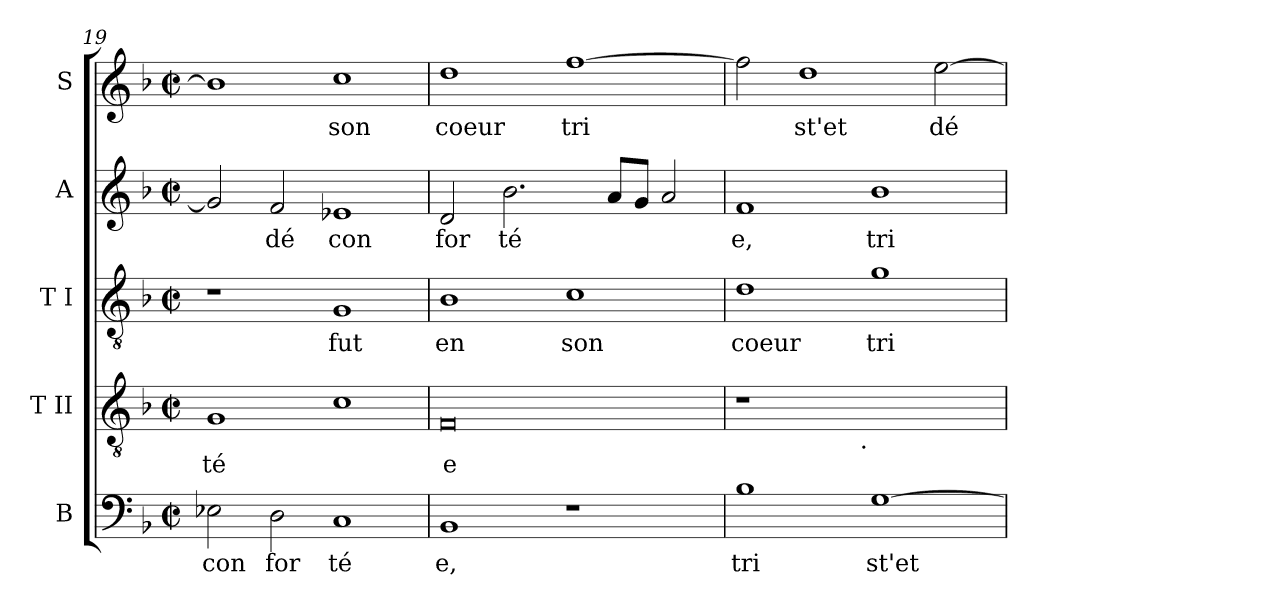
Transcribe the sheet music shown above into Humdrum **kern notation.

**kern	**text	**kern	**text	**kern	**text	**kern	**text	**kern	**text
*part5	*part5	*part4	*part4	*part3	*part3	*part2	*part2	*part1	*part1
*staff5	*staff5	*staff4	*staff4	*staff3	*staff3	*staff2	*staff2	*staff1	*staff1
*I"B	*	*I"T II	*	*I"T I	*	*I"A	*	*I"S	*
*clefF4	*	*clefGv2	*	*clefGv2	*	*clefG2	*	*clefG2	*
*k[b-]	*	*k[b-]	*	*k[b-]	*	*k[b-]	*	*k[b-]	*
*F:	*	*F:	*	*F:	*	*F:	*	*F:	*
*M2/2	*	*M2/2	*	*M2/2	*	*M2/2	*	*M2/2	*
*met(c|)	*	*met(c|)	*	*met(c|)	*	*met(c|)	*	*met(c|)	*
=19	=19	=19	=19	=19	=19	=19	=19	=19	=19
!	!LO:LY:b	!	!LO:LY:b:cj	!	!	!	!LO:LY:b	!	!LO:LY:b:cj
2E-X\	con	1G	-té-	1r	.	2g/]	.	1b-]	.
!	!LO:LY:b	!	!	!	!	!	!LO:LY:b	!	!
2D\	for	.	.	.	.	2f/	dé	.	.
!	!LO:LY:b	!	!LO:LY:b:cj	!	!LO:LY:b:cj	!	!LO:LY:b	!	!LO:LY:b:cj
1C	té	1c	--	1G	fut	1e-X	con	1cc	son
=20	=20	=20	=20	=20	=20	=20	=20	=20	=20
!	!LO:LY:b	!	!LO:LY:b:cj	!	!LO:LY:b:cj	!	!LO:LY:b	!	!LO:LY:b:cj
1BB-	e,	0F	-e	1B-	en	2d/	for	1dd	coeur
!	!	!	!	!	!	!	!LO:LY:b	!	!
.	.	.	.	.	.	2.b-\	té	.	.
!	!	!	!	!	!LO:LY:b:cj	!	!	!	!LO:LY:b:cj
1r	.	.	.	1c	son	.	.	[>1ff	tri-
!	!	!	!	!	!	!	!LO:LY:b	!	!
.	.	.	.	.	.	8a/L	.	.	.
!	!	!	!	!	!	!	!LO:LY:b	!	!
.	.	.	.	.	.	8g/J	.	.	.
!	!	!	!	!	!	!	!LO:LY:b	!	!
.	.	.	.	.	.	2a/	.	.	.
=21	=21	=21	=21	=21	=21	=21	=21	=21	=21
!	!LO:LY:b	!	!	!	!LO:LY:b:cj	!	!LO:LY:b	!	!LO:LY:b:cj
*	*	*^	*	*	*	*	*	*	*
1B-	tri	1r	2ryy	.	1d	coeur	1f	e,	2ff\]	--
!	!	!	!	!	!	!	!	!	!	!LO:LY:b:cj
.	.	.	4...ryy	.	.	.	.	.	1dd	-st'et
!	!	!	!LO:TX:b:t=.	!	!	!	!	!	!	!
.	.	.	1ryy	.	.	.	.	.	.	.
!	!LO:LY:b	!	!	!	!	!LO:LY:b:cj	!	!LO:LY:b	!	!
[>1G	st'et	1ryy	.	.	1g	tri	1b-	tri	.	.
!	!	!	!	!	!	!	!	!	!	!LO:LY:b:cj
.	.	.	.	.	.	.	.	.	[>2ee\	dé-
.	.	.	32ryy	.	.	.	.	.	.	.
*	*	*v	*v	*	*	*	*	*	*	*
=	=	=	=	=	=	=	=	=	=
*-	*-	*-	*-	*-	*-	*-	*-	*-	*-
